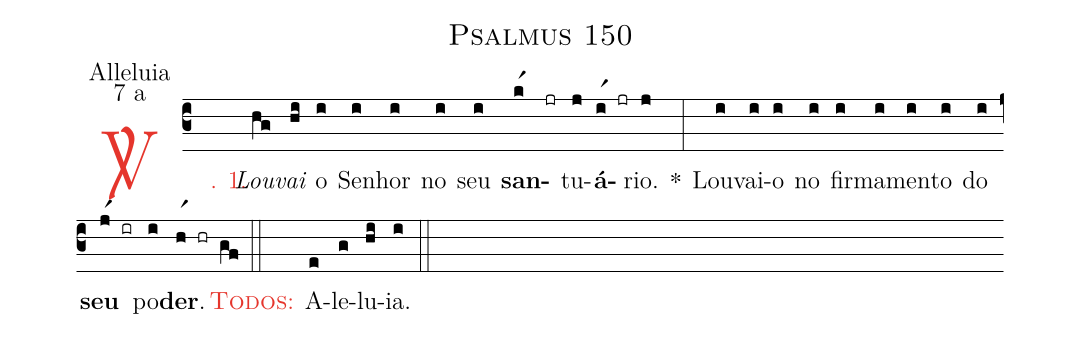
name: Psalmus 150;
office-part: Alleluia;
mode: 7;
mode-differentia: a;
%%
(c3)

<c><sp>V/</sp>. 1.</c>() <i>Lou</i>(hg)<i>vai</i>(hi) o(i) Se(i)nhor(i) no(i) seu(i) <b>san</b>(kr1)(jr)tu(j)<b>á</b>(ir1 jr)rio.(j) *(:) Lou(i)vai-(i)o(i) no(i) fir(i)ma(i)men(i)to(i) do(i) <b>seu</b>(jr1 ir) po(i)<b>der</b>.(hr1 hr gf)

(::)

<nlba><c><sc>Todos</sc>:</c>() A</nlba>(e)le(g)lu(hi)ia.(i)

(::)
